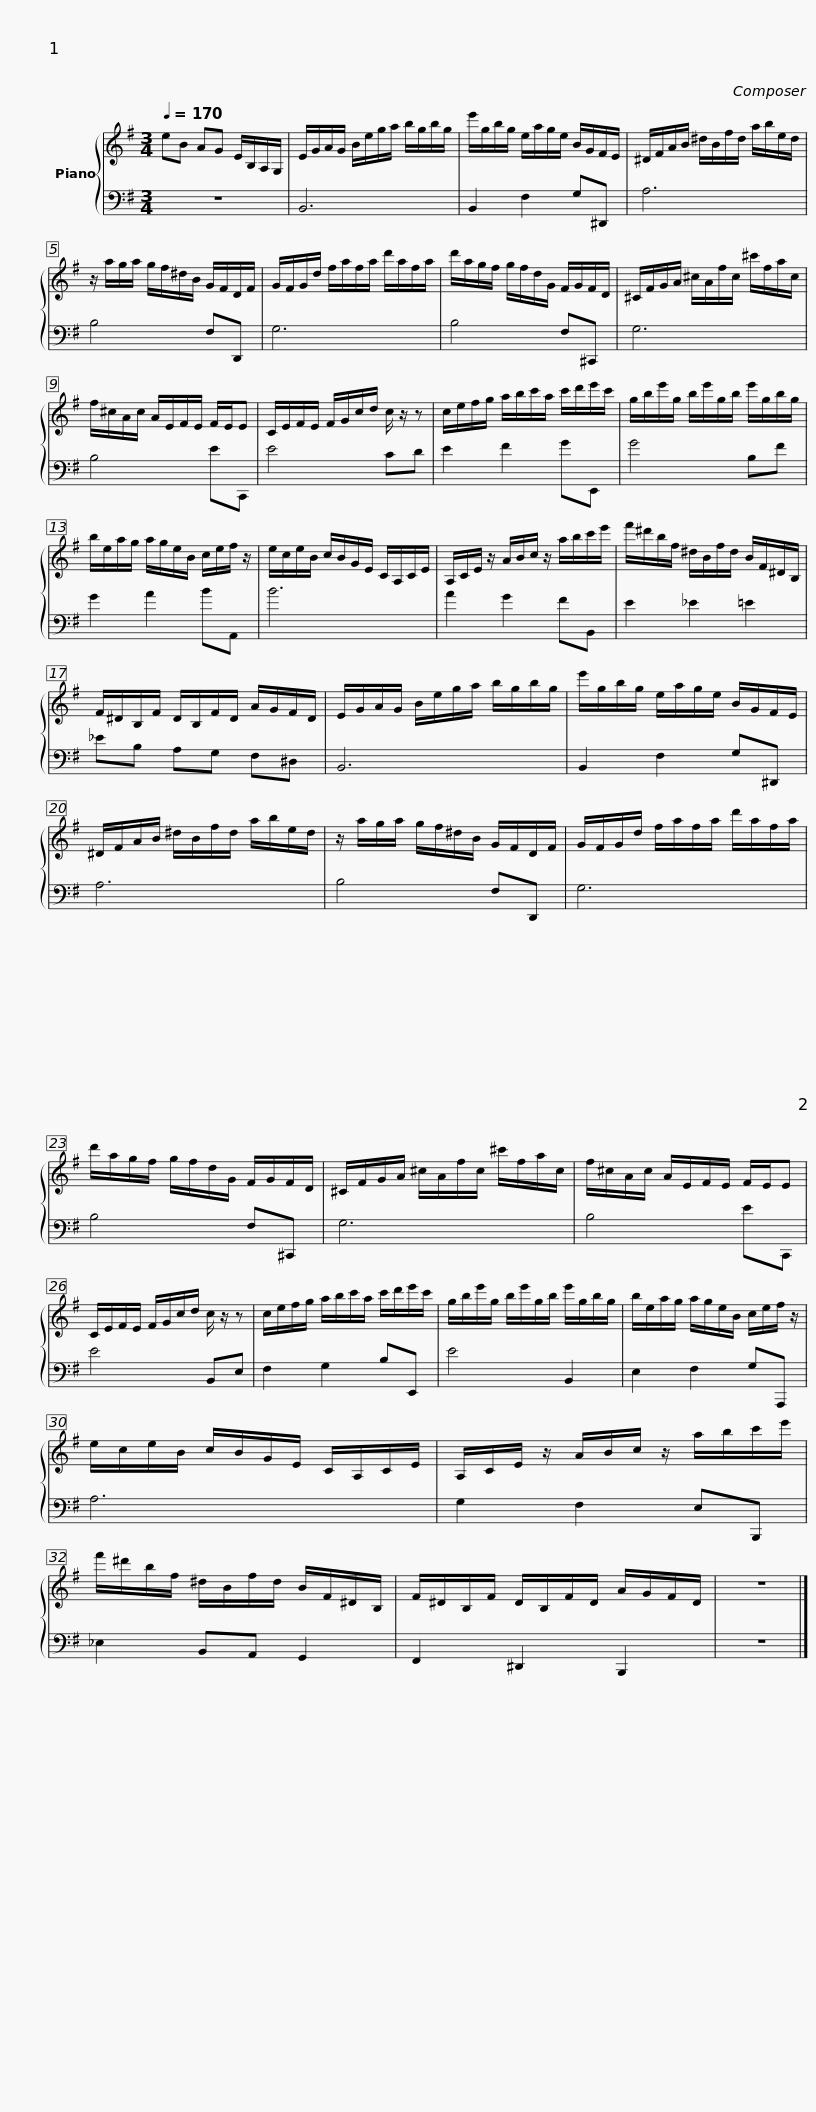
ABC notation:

X:1
%%score { 1 | 2 }
L:1/8
Q:1/4=170
M:3/4
I:linebreak $
K:G
V:1 treble
V:2 bass
V:1
 eB AG E/B,/A,/G,/ | E/G/A/G/ B/e/g/a/ b/g/b/g/ | e'/g/b/g/ e/a/g/e/ B/G/F/E/ | ^D/F/A/B/ ^d/B/f/d/ a/b/e/d/ |$ z/ a/g/a/ g/f/^d/B/ G/F/D/F/ | %5
 G/F/G/d/ f/a/f/a/ d'/a/f/a/ | d'/a/g/f/ g/f/d/G/ F/G/F/D/ |$ ^C/F/G/A/ ^c/A/f/c/ ^c'/f/a/c/ | f/^c/A/c/ A/E/F/E/ F/E/E | C/E/F/E/ F/G/c/d/ c/ z/ z |$ %10
 c/e/f/g/ a/b/c'/a/ c'/d'/e'/c'/ | g/b/e'/g/ b/e'/g/b/ e'/g/b/g/ | b/e/a/g/ a/g/e/B/ c/e/f/ z/ |$ e/c/e/B/ c/B/G/E/ C/A,/C/E/ | A,/C/E/ z/ A/B/c/ z/ a/b/c'/e'/ | %15
 f'/^d'/b/f/ ^d/B/f/d/ B/F/^D/B,/ |$ F/^D/B,/F/ D/B,/F/D/ A/G/F/D/ | E/G/A/G/ B/e/g/a/ b/g/b/g/ | e'/g/b/g/ e/a/g/e/ B/G/F/E/ |$ ^D/F/A/B/ ^d/B/f/d/ a/b/e/d/ | %20
 z/ a/g/a/ g/f/^d/B/ G/F/D/F/ | G/F/G/d/ f/a/f/a/ d'/a/f/a/ |$ d'/a/g/f/ g/f/d/G/ F/G/F/D/ | ^C/F/G/A/ ^c/A/f/c/ ^c'/f/a/c/ | f/^c/A/c/ A/E/F/E/ F/E/E | %25
 C/E/F/E/ F/G/c/d/ c/ z/ z |$ c/e/f/g/ a/b/c'/a/ c'/d'/e'/c'/ | g/b/e'/g/ b/e'/g/b/ e'/g/b/g/ | b/e/a/g/ a/g/e/B/ c/e/f/ z/ |$ e/c/e/B/ c/B/G/E/ C/A,/C/E/ | %30
 A,/C/E/ z/ A/B/c/ z/ a/b/c'/e'/ | f'/^d'/b/f/ ^d/B/f/d/ B/F/^D/B,/ |$ F/^D/B,/F/ D/B,/F/D/ A/G/F/D/ | z6 |] %34
V:2
 z6 | B,,6 | B,,2 F,2 G,^D,, | A,6 |$ B,4 F,D,, | %5
 G,6 | B,4 F,^C,, |$ G,6 | B,4 EC,, | E4 CD |$ %10
 E2 F2 GE,, | G4 B,F | G2 A2 BA,, |$ B6 | A2 G2 FB,, | %15
 E2 _E2 =E2 |$ _EB, A,G, F,^D, | B,,6 | B,,2 F,2 G,^D,, |$ A,6 | %20
 B,4 F,D,, | G,6 |$ B,4 F,^C,, | G,6 | B,4 EC,, | %25
 E4 B,,E, |$ F,2 G,2 B,E,, | E4 B,,2 | E,2 F,2 G,A,,, |$ A,6 | %30
 G,2 F,2 E,B,,, | _E,2 B,,A,, G,,2 |$ F,,2 ^D,,2 B,,,2 | z6 |] %34
